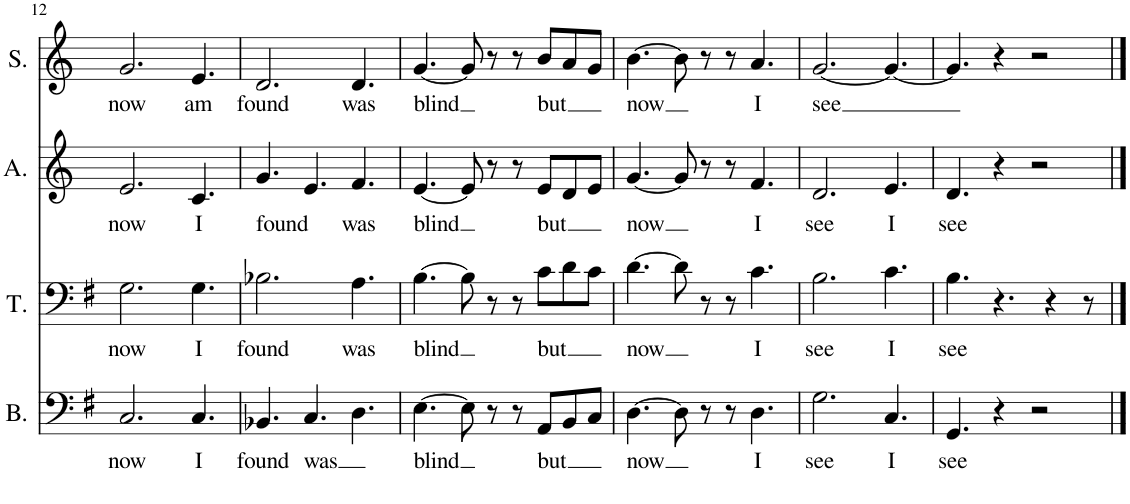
**kern	**text	**kern	**text	**kern	**text	**kern	**text
*part4	*part4	*part3	*part3	*part2	*part2	*part1	*part1
*staff4	*staff4	*staff3	*staff3	*staff2	*staff2	*staff1	*staff1
*I"Bass	*	*I"Tenor	*	*I"Alto	*	*I"Soprano	*
*I'B.	*	*I'T.	*	*I'A.	*	*I'S.	*
!!LO:PB:g=z
*clefF4	*	*clefF4	*	*clefG2	*	*clefG2	*
*	*	*	*	*	*	*Trd1c2	*
*k[f#]	*	*k[f#]	*	*k[]	*	*k[]	*
*M9/8	*	*M9/8	*	*M9/8	*	*M9/8	*
=12	=12	=12	=12	=12	=12	=12	=12
!	!LO:LY:b	!	!LO:LY:b	!	!LO:LY:b	!	!LO:LY:b
2.C/	now	2.G\	now	2.e/	now	2.g/	now
!	!LO:LY:b	!	!LO:LY:b	!	!LO:LY:b	!	!LO:LY:b
4.C/	I	4.G\	I	4.c/	I	4.e/	am
=13	=13	=13	=13	=13	=13	=13	=13
!	!LO:LY:b	!	!LO:LY:b	!	!LO:LY:b	!	!LO:LY:b
4.BB-X/	found	2.B-X\	found	4.g/	-found	2.d/	found
!	!LO:LY:b	!	!	!	!	!	!
4.C/	-was	.	.	4.e/	.	.	.
!	!	!	!LO:LY:b	!	!LO:LY:b	!	!LO:LY:b
4.D\	.	4.A\	was	4.f/	was	4.d/	was
=14	=14	=14	=14	=14	=14	=14	=14
!	!LO:LY:b	!	!LO:LY:b	!	!LO:LY:b	!	!LO:LY:b
[4.E\	blind	[4.B\	blind	[4.e/	-blind	[4.g/	blind
8E\]	.	8B\]	.	8e/]	.	8g/]	.
8r	.	8r	.	8r	.	8r	.
8r	.	8r	.	8r	.	8r	.
!	!LO:LY:b	!	!LO:LY:b	!	!LO:LY:b	!	!LO:LY:b
8AA/L	but	8c\L	but	8e/L	but	8b/L	but
8BB/	.	8d\	.	8d/	.	8a/	.
8C/J	.	8c\J	.	8e/J	.	8g/J	.
=15	=15	=15	=15	=15	=15	=15	=15
!	!LO:LY:b	!	!LO:LY:b	!	!LO:LY:b	!	!LO:LY:b
[4.D\	now	[4.d\	now	[4.g/	now	[4.b\	now
8D\]	.	8d\]	.	8g/]	.	8b\]	.
8r	.	8r	.	8r	.	8r	.
8r	.	8r	.	8r	.	8r	.
!	!LO:LY:b	!	!LO:LY:b	!	!LO:LY:b	!	!LO:LY:b
4.D\	I	4.c\	I	4.f/	I	4.a/	I
=16	=16	=16	=16	=16	=16	=16	=16
!	!LO:LY:b	!	!LO:LY:b	!	!LO:LY:b	!	!LO:LY:b
2.G\	see	2.B\	see	2.d/	see	[2.g/	see
!	!LO:LY:b	!	!LO:LY:b	!	!LO:LY:b	!	!
4.C/	I	4.c\	I	4.e/	I	4.g/_	.
=17	=17	=17	=17	=17	=17	=17	=17
!	!LO:LY:b	!	!LO:LY:b	!	!LO:LY:b	!	!
4.GG/	see	4.B\	see	4.d/	see	4.g/]	.
4r	.	4.r	.	4r	.	4r	.
2r	.	.	.	2r	.	2r	.
.	.	4r	.	.	.	.	.
.	.	8r	.	.	.	.	.
==	==	==	==	==	==	==	==
*-	*-	*-	*-	*-	*-	*-	*-
